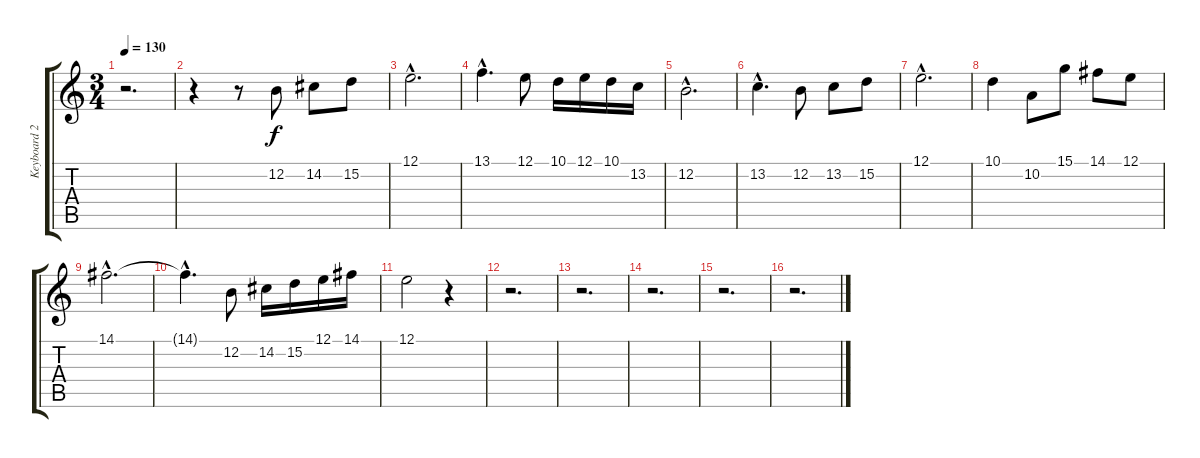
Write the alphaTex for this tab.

\track ("Keyboard 2" "Keyboard 2") {instrument stringensemble1}
\staff {score tabs}
\tuning (E4 B3 G3 D3 A2 E2) {hide}
\ts (3 4)
\tempo 130
\clef g2
\ks c
r.2{d dy f} |
r.4 r.8 12.2.8{volume 16 balance 12 instrument acousticgrandpiano} 14.2.8 15.2.8 |
12.1{hac}.2{d} |
13.1{hac}.4{d} 12.1.8 10.1.16 12.1.16 10.1.16 13.2.16 |
12.2{hac}.2{d} |
13.2{hac}.4{d} 12.2.8 13.2.8 15.2.8 |
12.1{hac}.2{d} |
10.1.4 10.2.8 15.1.8 14.1.8 12.1.8 |
14.1{hac}.2{d} |
14.1{hac t}.4{d} 12.2.8 14.2.16 15.2.16 12.1.16 14.1.16 |
12.1.2{instrument acousticgrandpiano} r.4 |
r.2{d} |
r.2{d} |
r.2{d} |
r.2{d} |
r.2{d}
